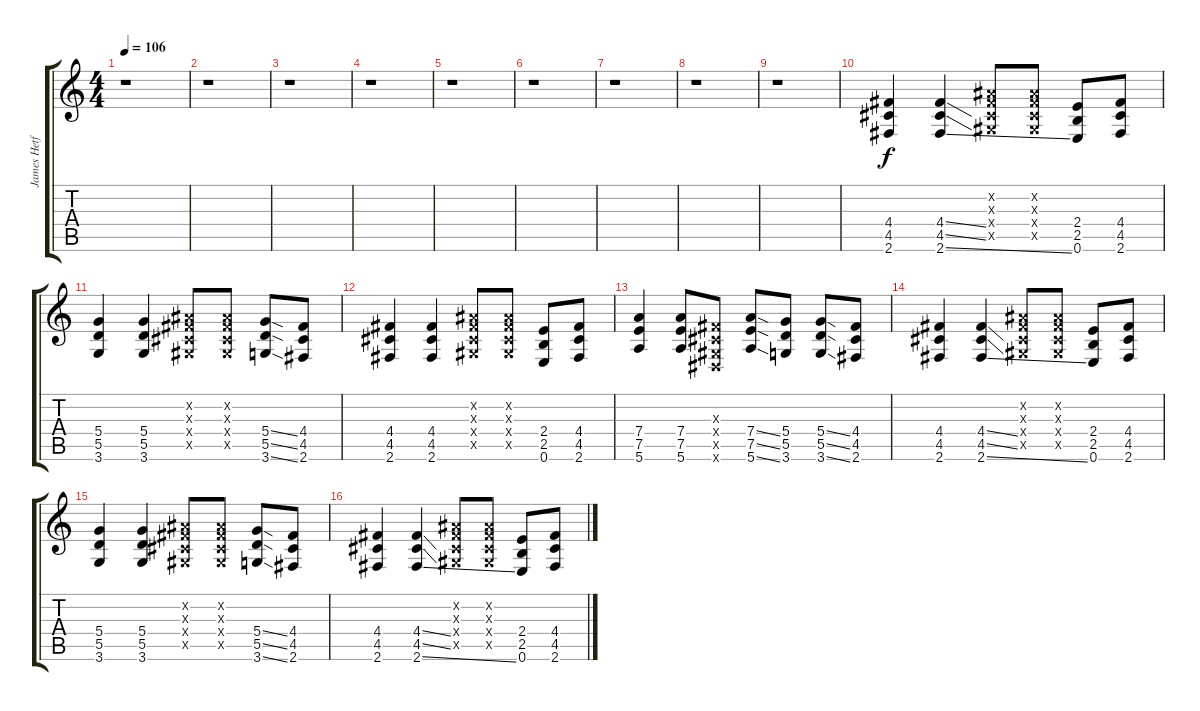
\track ("James Hetfield Rythm" "James Hetf") {instrument distortionguitar}
\staff {score tabs}
\tuning (E4 B3 G3 D3 A2 E2) {hide}
\ts (4 4)
\tempo 106
\clef g2
\ks c
r.1{dy f volume 16} |
r.1 |
r.1 |
r.1 |
r.1 |
r.1 |
r.1 |
r.1 |
r.1 |
(4.4 4.5 2.6).4 (4.4{ss} 4.5{ss} 2.6{ss}).4 (-1.2{x} -1.3{x} -1.4{x} -1.5{x}).8 (-1.2{x} -1.3{x} -1.4{x} -1.5{x}).8 (2.4 2.5 0.6).8 (4.4 4.5 2.6).8 |
(5.4 5.5 3.6).4 (5.4 5.5 3.6).4 (-1.2{x} -1.3{x} -1.4{x} -1.5{x}).8 (-1.2{x} -1.3{x} -1.4{x} -1.5{x}).8 (5.4{ss} 5.5{ss} 3.6{ss}).8 (4.4 4.5 2.6).8 |
(4.4 4.5 2.6).4 (4.4 4.5 2.6).4 (-1.2{x} -1.3{x} -1.4{x} -1.5{x}).8 (-1.2{x} -1.3{x} -1.4{x} -1.5{x}).8 (2.4 2.5 0.6).8 (4.4 4.5 2.6).8 |
(7.4 7.5 5.6).4 (7.4 7.5 5.6).8 (-1.3{x} -1.4{x} -1.5{x} -1.6{x}).8 (7.4{ss} 7.5{ss} 5.6{ss}).8 (5.4 5.5 3.6).8 (5.4{ss} 5.5{ss} 3.6{ss}).8 (4.4 4.5 2.6).8 |
(4.4 4.5 2.6).4 (4.4{ss} 4.5{ss} 2.6{ss}).4 (-1.2{x} -1.3{x} -1.4{x} -1.5{x}).8 (-1.2{x} -1.3{x} -1.4{x} -1.5{x}).8 (2.4 2.5 0.6).8 (4.4 4.5 2.6).8 |
(5.4 5.5 3.6).4 (5.4 5.5 3.6).4 (-1.2{x} -1.3{x} -1.4{x} -1.5{x}).8 (-1.2{x} -1.3{x} -1.4{x} -1.5{x}).8 (5.4{ss} 5.5{ss} 3.6{ss}).8 (4.4 4.5 2.6).8 |
(4.4 4.5 2.6).4 (4.4{ss} 4.5{ss} 2.6{ss}).4 (-1.2{x} -1.3{x} -1.4{x} -1.5{x}).8 (-1.2{x} -1.3{x} -1.4{x} -1.5{x}).8 (2.4 2.5 0.6).8 (4.4 4.5 2.6).8
